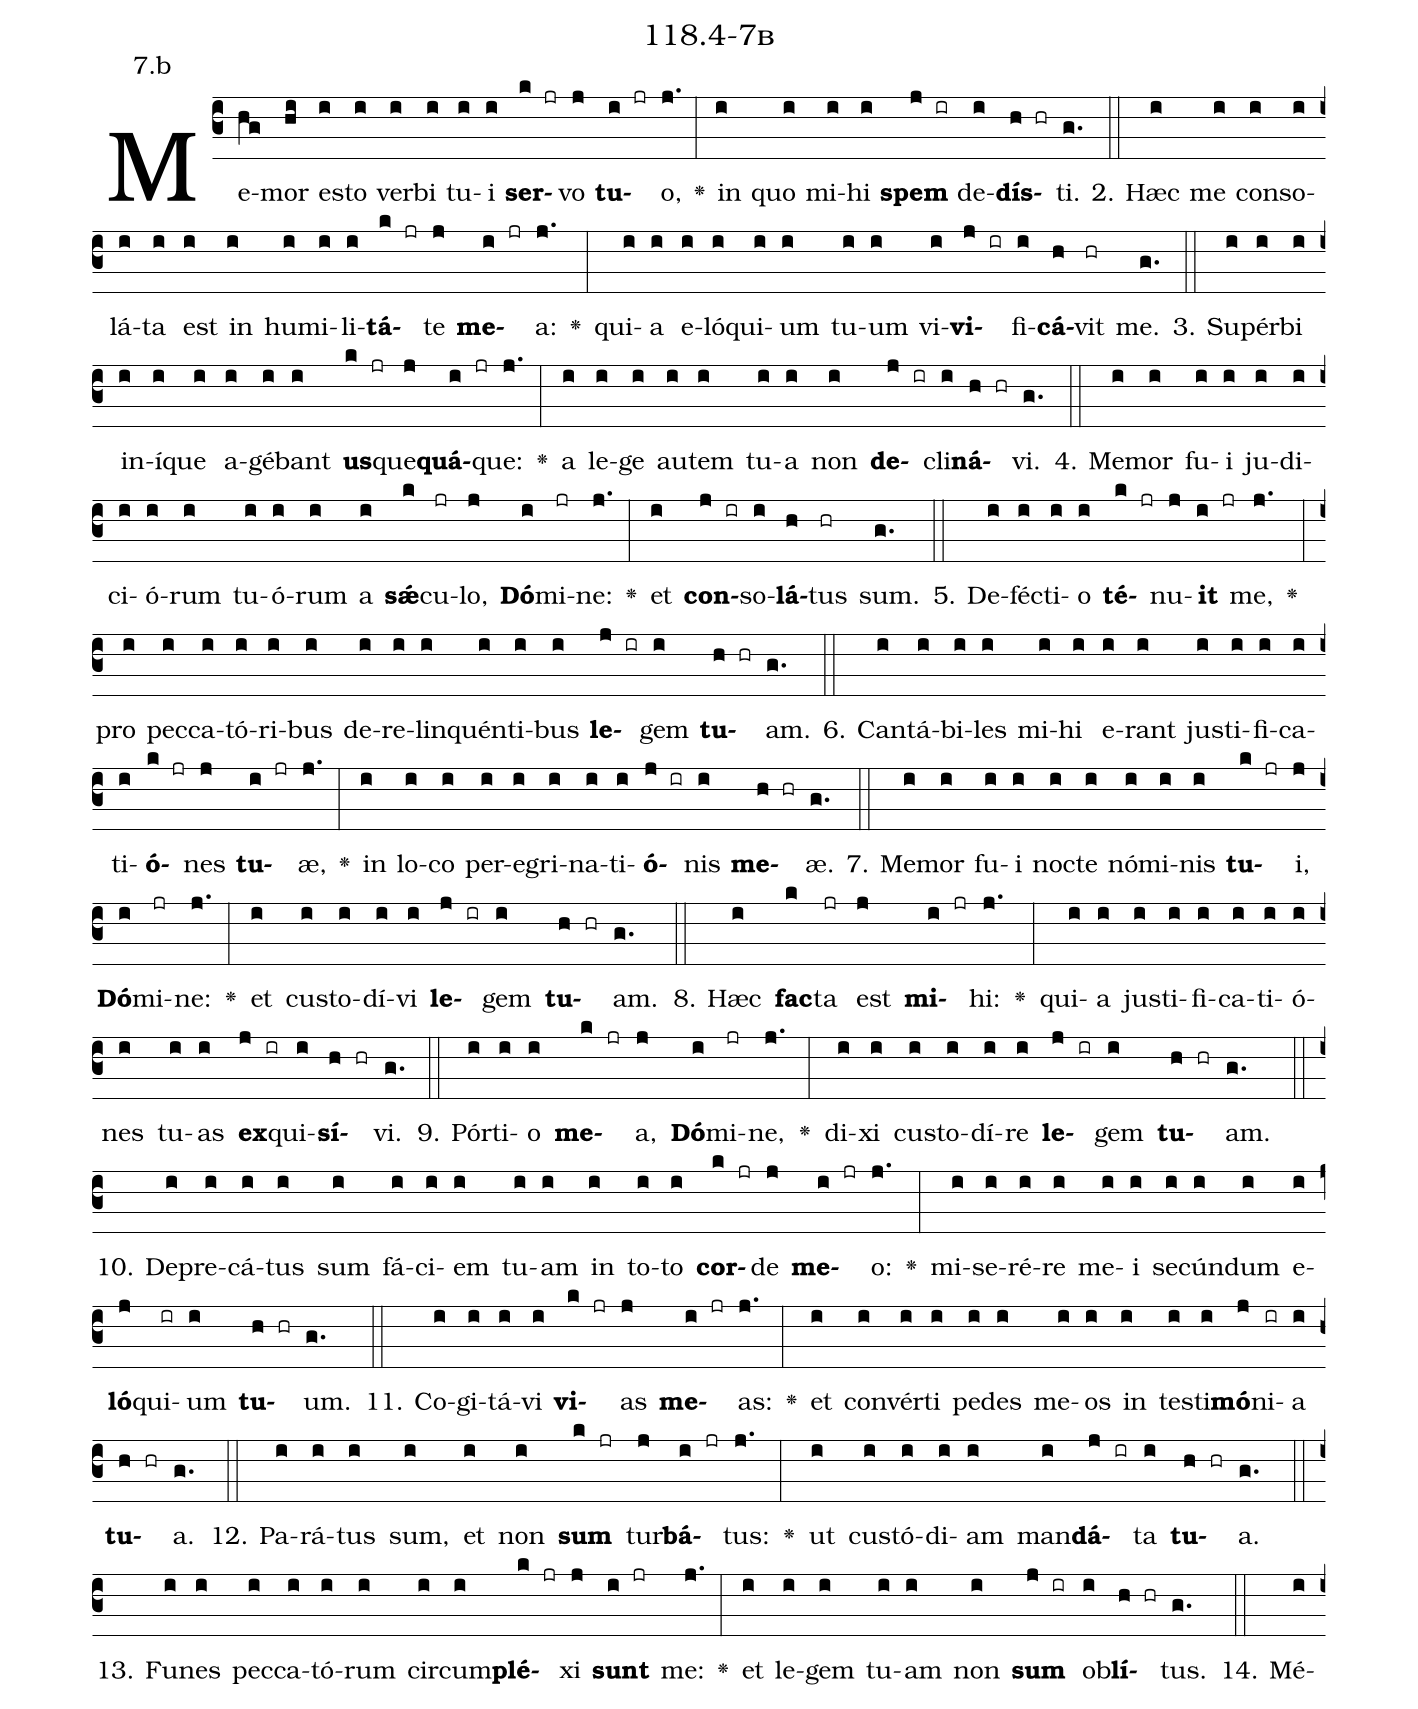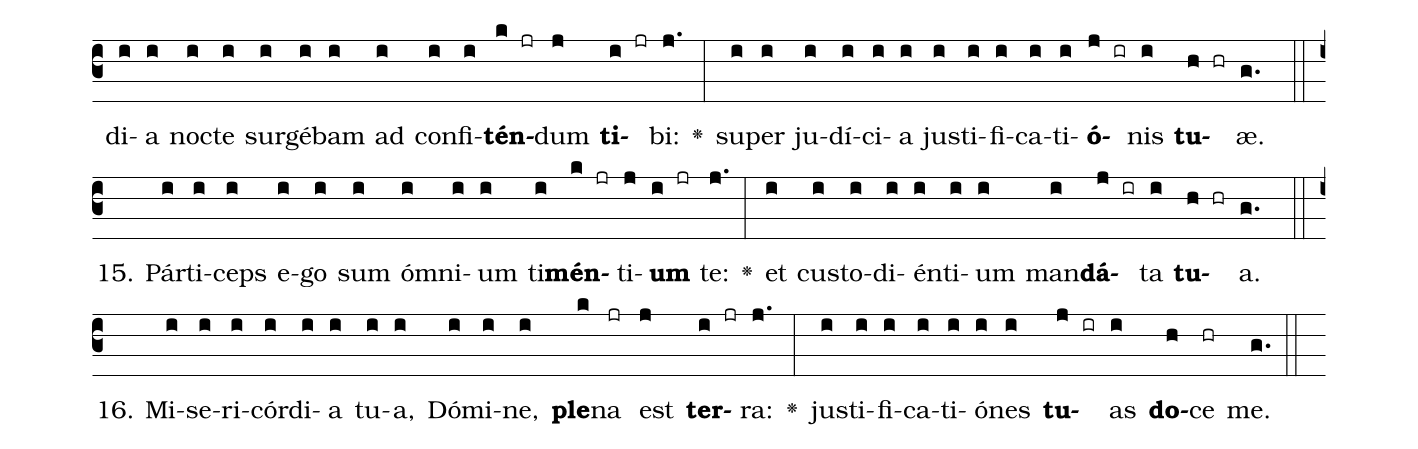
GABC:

name: 118.4-7b;
annotation: 7.b;
%%
(c3)Me(hg)mor(hi) es(i)to(i) ver(i)bi(i) tu(i)i(i) <b>ser</b>(k jr)vo(j) <b>tu</b>(i jr)o,(j.) <v>\greheightstar</v>(:) in(i) quo(i) mi(i)hi(i) <b>spem</b>(j ir) de(i)<b>dís</b>(h hr)ti.(g.) (::)
2. Hæc(i) me(i) con(i)so(i)lá(i)ta(i) est(i) in(i) hu(i)mi(i)li(i)<b>tá</b>(k jr)te(j) <b>me</b>(i jr)a:(j.) <v>\greheightstar</v>(:) qui(i)a(i) e(i)ló(i)qui(i)um(i) tu(i)um(i) vi(i)<b>vi</b>(j ir)fi(i)<b>cá</b>(h)vit(hr) me.(g.) (::)
3. Su(i)pér(i)bi(i) in(i)í(i)que(i) a(i)gé(i)bant(i) <b>us</b>(k jr)que(j)<b>quá</b>(i jr)que:(j.) <v>\greheightstar</v>(:) a(i) le(i)ge(i) au(i)tem(i) tu(i)a(i) non(i) <b>de</b>(j ir)cli(i)<b>ná</b>(h hr)vi.(g.) (::)
4. Me(i)mor(i) fu(i)i(i) ju(i)di(i)ci(i)ó(i)rum(i) tu(i)ó(i)rum(i) a(i) <b>sǽ</b>(k)cu(jr)lo,(j) <b>Dó</b>(i)mi(jr)ne:(j.) <v>\greheightstar</v>(:) et(i) <b>con</b>(j ir)so(i)<b>lá</b>(h)tus(hr) sum.(g.) (::)
5. De(i)féc(i)ti(i)o(i) <b>té</b>(k jr)nu(j)<b>it</b>(i jr) me,(j.) <v>\greheightstar</v>(:) pro(i) pec(i)ca(i)tó(i)ri(i)bus(i) de(i)re(i)lin(i)quén(i)ti(i)bus(i) <b>le</b>(j ir)gem(i) <b>tu</b>(h hr)am.(g.) (::)
6. Can(i)tá(i)bi(i)les(i) mi(i)hi(i) e(i)rant(i) jus(i)ti(i)fi(i)ca(i)ti(i)<b>ó</b>(k jr)nes(j) <b>tu</b>(i jr)æ,(j.) <v>\greheightstar</v>(:) in(i) lo(i)co(i) per(i)e(i)gri(i)na(i)ti(i)<b>ó</b>(j ir)nis(i) <b>me</b>(h hr)æ.(g.) (::)
7. Me(i)mor(i) fu(i)i(i) noc(i)te(i) nó(i)mi(i)nis(i) <b>tu</b>(k jr)i,(j) <b>Dó</b>(i)mi(jr)ne:(j.) <v>\greheightstar</v>(:) et(i) cus(i)to(i)dí(i)vi(i) <b>le</b>(j ir)gem(i) <b>tu</b>(h hr)am.(g.) (::)
8. Hæc(i) <b>fac</b>(k)ta(jr) est(j) <b>mi</b>(i jr)hi:(j.) <v>\greheightstar</v>(:) qui(i)a(i) jus(i)ti(i)fi(i)ca(i)ti(i)ó(i)nes(i) tu(i)as(i) <b>ex</b>(j ir)qui(i)<b>sí</b>(h hr)vi.(g.) (::)
9. Pór(i)ti(i)o(i) <b>me</b>(k jr)a,(j) <b>Dó</b>(i)mi(jr)ne,(j.) <v>\greheightstar</v>(:) di(i)xi(i) cus(i)to(i)dí(i)re(i) <b>le</b>(j ir)gem(i) <b>tu</b>(h hr)am.(g.) (::)
10. De(i)pre(i)cá(i)tus(i) sum(i) fá(i)ci(i)em(i) tu(i)am(i) in(i) to(i)to(i) <b>cor</b>(k jr)de(j) <b>me</b>(i jr)o:(j.) <v>\greheightstar</v>(:) mi(i)se(i)ré(i)re(i) me(i)i(i) se(i)cún(i)dum(i) e(i)<b>ló</b>(j)qui(ir)um(i) <b>tu</b>(h hr)um.(g.) (::)
11. Co(i)gi(i)tá(i)vi(i) <b>vi</b>(k jr)as(j) <b>me</b>(i jr)as:(j.) <v>\greheightstar</v>(:) et(i) con(i)vér(i)ti(i) pe(i)des(i) me(i)os(i) in(i) tes(i)ti(i)<b>mó</b>(j)ni(ir)a(i) <b>tu</b>(h hr)a.(g.) (::)
12. Pa(i)rá(i)tus(i) sum,(i) et(i) non(i) <b>sum</b>(k jr) tur(j)<b>bá</b>(i jr)tus:(j.) <v>\greheightstar</v>(:) ut(i) cus(i)tó(i)di(i)am(i) man(i)<b>dá</b>(j ir)ta(i) <b>tu</b>(h hr)a.(g.) (::)
13. Fu(i)nes(i) pec(i)ca(i)tó(i)rum(i) cir(i)cum(i)<b>plé</b>(k jr)xi(j) <b>sunt</b>(i jr) me:(j.) <v>\greheightstar</v>(:) et(i) le(i)gem(i) tu(i)am(i) non(i) <b>sum</b>(j ir) ob(i)<b>lí</b>(h hr)tus.(g.) (::)
14. Mé(i)di(i)a(i) noc(i)te(i) sur(i)gé(i)bam(i) ad(i) con(i)fi(i)<b>tén</b>(k jr)dum(j) <b>ti</b>(i jr)bi:(j.) <v>\greheightstar</v>(:) su(i)per(i) ju(i)dí(i)ci(i)a(i) jus(i)ti(i)fi(i)ca(i)ti(i)<b>ó</b>(j ir)nis(i) <b>tu</b>(h hr)æ.(g.) (::)
15. Pár(i)ti(i)ceps(i) e(i)go(i) sum(i) óm(i)ni(i)um(i) ti(i)<b>mén</b>(k jr)ti(j)<b>um</b>(i jr) te:(j.) <v>\greheightstar</v>(:) et(i) cus(i)to(i)di(i)én(i)ti(i)um(i) man(i)<b>dá</b>(j ir)ta(i) <b>tu</b>(h hr)a.(g.) (::)
16. Mi(i)se(i)ri(i)cór(i)di(i)a(i) tu(i)a,(i) Dó(i)mi(i)ne,(i) <b>ple</b>(k)na(jr) est(j) <b>ter</b>(i jr)ra:(j.) <v>\greheightstar</v>(:) jus(i)ti(i)fi(i)ca(i)ti(i)ó(i)nes(i) <b>tu</b>(j ir)as(i) <b>do</b>(h)ce(hr) me.(g.) (::)
